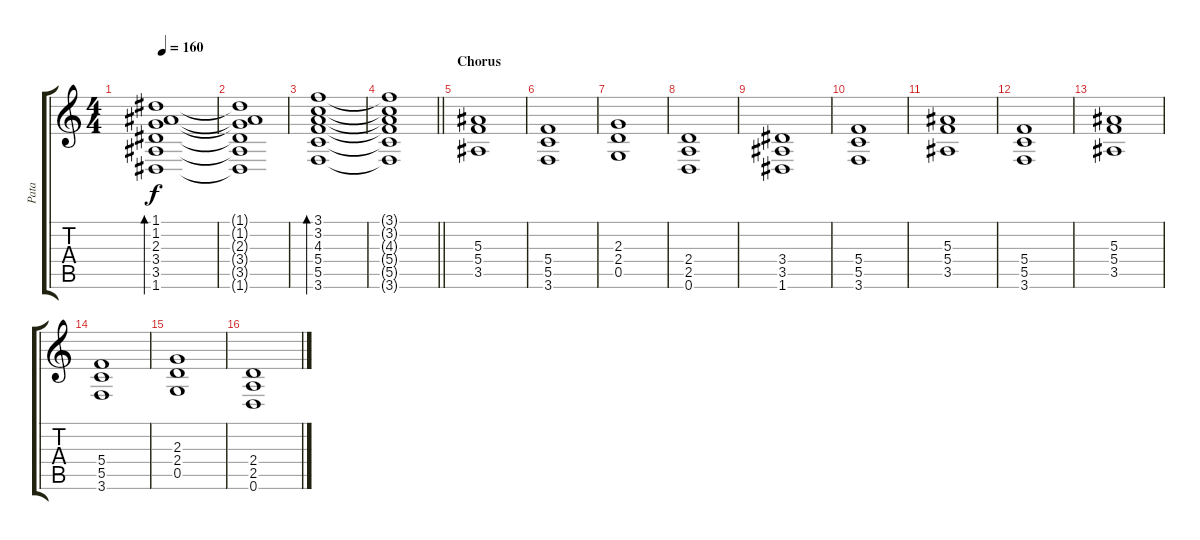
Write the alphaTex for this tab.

\track ("Pata" "Pata") {instrument overdrivenguitar}
\staff {score tabs}
\tuning (D4 A3 F3 C3 G2 D2) {hide}
\ts (4 4)
\tempo 160
\clef g2
\ks c
(1.1 1.2 2.3 3.4 3.5 1.6).1{bd 480 dy f} |
(1.1{t} 1.2{t} 2.3{t} 3.4{t} 3.5{t} 1.6{t}).1 |
(3.1 3.2 4.3 5.4 5.5 3.6).1{bd 480 volume 13} |
\barLineRight lightlight
(3.1{t} 3.2{t} 4.3{t} 5.4{t} 5.5{t} 3.6{t}).1 |
\section ("" "Chorus")
(5.3 5.4 3.5).1 |
(5.4 5.5 3.6).1 |
(2.3 2.4 0.5).1 |
(2.4 2.5 0.6).1 |
(3.4 3.5 1.6).1 |
(5.4 5.5 3.6).1 |
(5.3 5.4 3.5).1 |
(5.4 5.5 3.6).1 |
(5.3 5.4 3.5).1 |
(5.4 5.5 3.6).1 |
(2.3 2.4 0.5).1 |
(2.4 2.5 0.6).1
